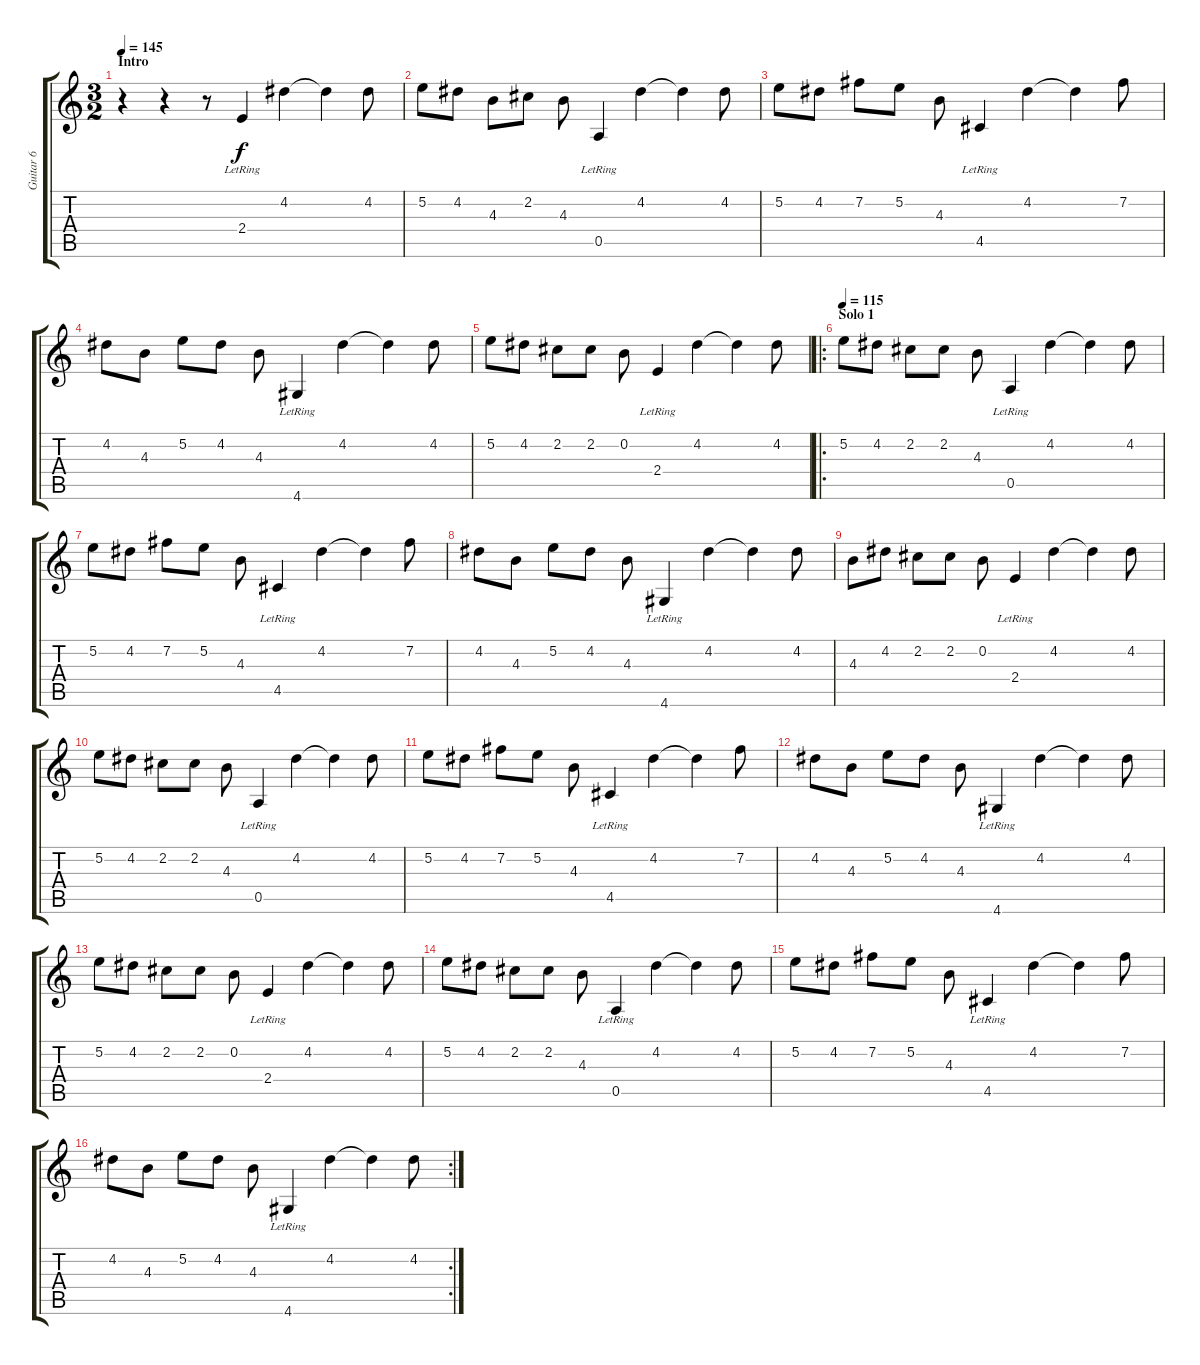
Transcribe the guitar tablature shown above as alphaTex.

\track ("Guitar 6" "Guitar 6") {instrument distortionguitar}
\staff {score tabs}
\tuning (E4 B3 G3 D3 A2 E2) {hide}
\ts (3 2)
\section ("" "Intro")
\tempo 145
\tempo 115
\tempo 145
\clef g2
\ks c
r.4{dy f instrument distortionguitar} r.4 r.8 2.4{lr}.4 4.2.4 4.2{t}.4 4.2.8 |
5.2.8 4.2.8 4.3.8 2.2.8 4.3.8 0.5{lr}.4 4.2.4 4.2{t}.4 4.2.8 |
5.2.8 4.2.8 7.2.8 5.2.8 4.3.8 4.5{lr}.4 4.2.4 4.2{t}.4 7.2.8 |
4.2.8 4.3.8 5.2.8 4.2.8 4.3.8 4.6{lr}.4 4.2.4 4.2{t}.4 4.2.8 |
5.2.8 4.2.8 2.2.8 2.2.8 0.2.8 2.4{lr}.4 4.2.4 4.2{t}.4 4.2.8 |
\ro
\section ("" "Solo 1")
\tempo 115
5.2.8 4.2.8 2.2.8 2.2.8 4.3.8 0.5{lr}.4 4.2.4 4.2{t}.4 4.2.8 |
5.2.8 4.2.8 7.2.8 5.2.8 4.3.8 4.5{lr}.4 4.2.4 4.2{t}.4 7.2.8 |
4.2.8 4.3.8 5.2.8 4.2.8 4.3.8 4.6{lr}.4 4.2.4 4.2{t}.4 4.2.8 |
4.3.8 4.2.8 2.2.8 2.2.8 0.2.8 2.4{lr}.4 4.2.4 4.2{t}.4 4.2.8 |
5.2.8 4.2.8 2.2.8 2.2.8 4.3.8 0.5{lr}.4 4.2.4 4.2{t}.4 4.2.8 |
5.2.8 4.2.8 7.2.8 5.2.8 4.3.8 4.5{lr}.4 4.2.4 4.2{t}.4 7.2.8 |
4.2.8 4.3.8 5.2.8 4.2.8 4.3.8 4.6{lr}.4 4.2.4 4.2{t}.4 4.2.8 |
5.2.8 4.2.8 2.2.8 2.2.8 0.2.8 2.4{lr}.4 4.2.4 4.2{t}.4 4.2.8 |
5.2.8 4.2.8 2.2.8 2.2.8 4.3.8 0.5{lr}.4 4.2.4 4.2{t}.4 4.2.8 |
5.2.8 4.2.8 7.2.8 5.2.8 4.3.8 4.5{lr}.4 4.2.4 4.2{t}.4 7.2.8 |
\rc 2
4.2.8 4.3.8 5.2.8 4.2.8 4.3.8 4.6{lr}.4 4.2.4 4.2{t}.4 4.2.8
